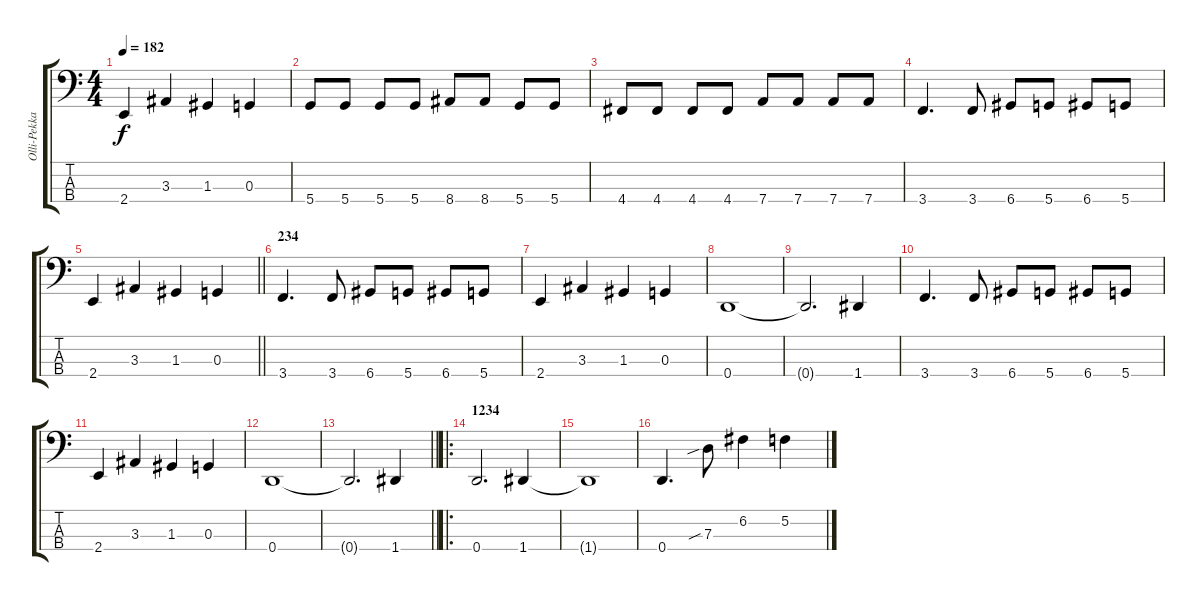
\track ("Olli-Pekka Laine" "Olli-Pekka") {instrument electricbassfinger}
\staff {score tabs}
\tuning (F2 C2 G1 D1) {hide}
\ts (4 4)
\tempo 182
\clef f4
\ks c
2.4.4{dy f} 3.3.4 1.3.4 0.3.4 |
5.4.8 5.4.8 5.4.8 5.4.8 8.4.8 8.4.8 5.4.8 5.4.8 |
4.4.8 4.4.8 4.4.8 4.4.8 7.4.8 7.4.8 7.4.8 7.4.8 |
3.4.4{d} 3.4.8 6.4.8 5.4.8 6.4.8 5.4.8 |
\barLineRight lightlight
2.4.4 3.3.4 1.3.4 0.3.4 |
\section ("" "234")
3.4.4{d} 3.4.8 6.4.8 5.4.8 6.4.8 5.4.8 |
2.4.4 3.3.4 1.3.4 0.3.4 |
0.4.1 |
0.4{t}.2{d} 1.4.4 |
3.4.4{d} 3.4.8 6.4.8 5.4.8 6.4.8 5.4.8 |
2.4.4 3.3.4 1.3.4 0.3.4 |
0.4.1 |
\barLineRight lightlight
0.4{t}.2{d} 1.4.4 |
\ro
\section ("" "1234")
0.4.2{d} 1.4.4 |
1.4{t}.1 |
0.4.4{d} 7.3{sib}.8 6.2.4 5.2.4
